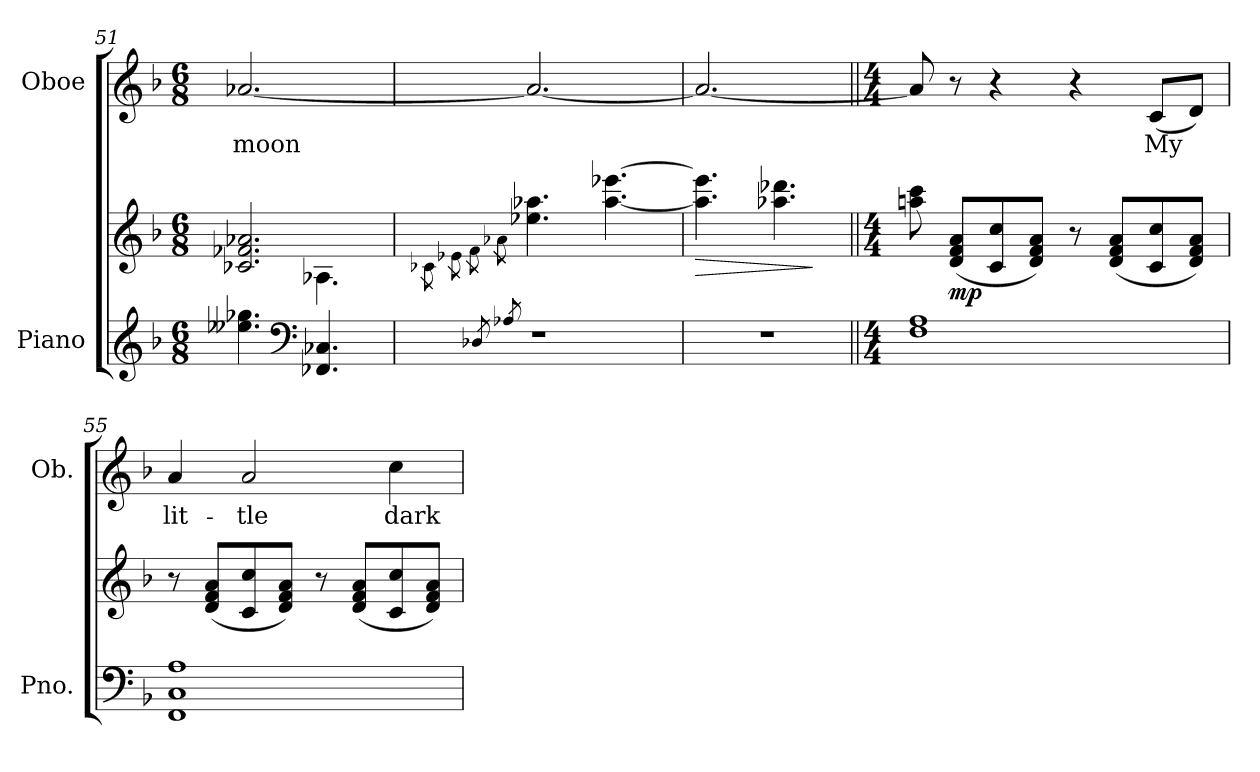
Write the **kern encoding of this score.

**kern	**kern	**dynam	**kern	**text
*part2	*part2	*part2	*part1	*part1
*staff3	*staff2	*staff2/3	*staff1	*staff1
*I"Piano	*	*	*I"Oboe	*
*I'Pno.	*	*	*I'Ob.	*
*clefG2	*clefG2	*	*clefG2	*
*k[b-]	*k[b-]	*	*k[b-]	*
*M6/8	*M6/8	*	*M6/8	*
=51	=51	=51	=51	=51
*	*^	*	*	*
!	!	!	!	!	!LO:LY:b
4.ee--X\ 4.gg-X\	2.c-X/ 2.f-X/ 2.a-X/	4.ryy	.	[2.a-X/	moon
*clefF4	*	*	*	*	*
4.FF-X/ 4.C-X/	.	4.A-X\	.	.	.
*	*v	*v	*	*	*
!!LO:LB:g=z
=52	=52	=52	=52	=52
.	8qc-X\	.	.	.
.	8qe-X\	.	.	.
8qD-X/L	8qf\	.	.	.
8qA-X/	8qa-X\J	.	.	.
*^	*	*	*	*
2.ryy	2.r	4.ee-X\ 4.aa-X\	.	2.a-/_	.
.	.	[4.aa-\ [4.eee-X\	.	.	.
*v	*v	*	*	*	*
=53	=53	=53	=53	=53
!	!	!LO:HP:b	!	!
2.r	4.aa-\] 4.eee-\]	>	2.a-/_	.
.	4.aa-X\ 4.ddd-X\	.	.	.
.	.	]	.	.
=54||	=54||	=54||	=54||	=54||
*M4/4	*M4/4	*	*M4/4	*
1F 1A	8aan\ 8ccc\	.	8a-/]	.
!	!	!LO:DY:b	!	!
.	(8d/ 8f/ 8a/L	mp	8r	.
.	8c/ 8cc/	.	4r	.
.	8d/ 8f/ 8a/J)	.	.	.
.	8r	.	4r	.
.	(8d/ 8f/ 8a/L	.	.	.
!	!	!	!	!LO:LY:b
.	8c/ 8cc/	.	(8c/L	My
.	8d/ 8f/ 8a/J)	.	8d/J)	.
=55	=55	=55	=55	=55
!	!	!	!	!LO:LY:b
1FF 1C 1A	8r	.	4a/	lit-
.	(8d/ 8f/ 8a/L	.	.	.
!	!	!	!	!LO:LY:b
.	8c/ 8cc/	.	2a/	-tle
.	8d/ 8f/ 8a/J)	.	.	.
.	8r	.	.	.
.	(8d/ 8f/ 8a/L	.	.	.
!	!	!	!	!LO:LY:b
.	8c/ 8cc/	.	4cc\	dark
.	8d/ 8f/ 8a/J)	.	.	.
=	=	=	=	=
*-	*-	*-	*-	*-
